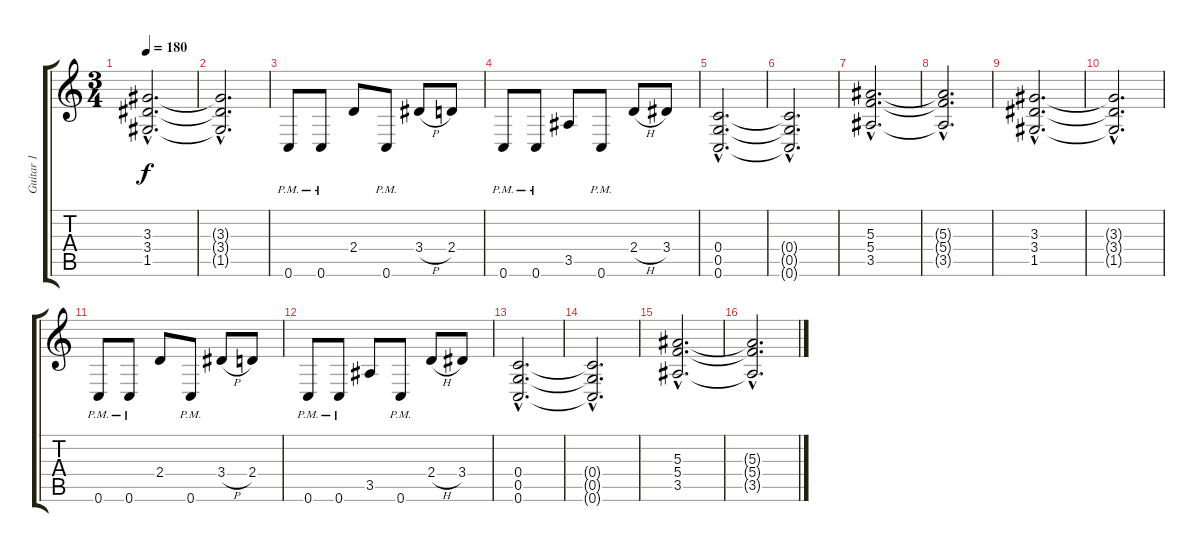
\track ("Guitar 1" "Guitar 1") {instrument distortionguitar}
\staff {score tabs}
\tuning (D4 A3 F3 C3 G2 C2) {hide}
\ts (3 4)
\tempo 180
\clef g2
\ks c
(3.3{hac} 3.4{hac} 1.5{hac}).2{d dy f} |
(3.3{hac t} 3.4{hac t} 1.5{hac t}).2{d} |
0.6{pm}.8 0.6{pm}.8 2.4.8 0.6{pm}.8 3.4{h}.8 2.4.8 |
0.6{pm}.8 0.6{pm}.8 3.5.8 0.6{pm}.8 2.4{h}.8 3.4.8 |
(0.4{hac} 0.5{hac} 0.6{hac}).2{d} |
(0.4{hac t} 0.5{hac t} 0.6{hac t}).2{d} |
(5.3{hac} 5.4{hac} 3.5{hac}).2{d} |
(5.3{hac t} 5.4{hac t} 3.5{hac t}).2{d} |
(3.3{hac} 3.4{hac} 1.5{hac}).2{d} |
(3.3{hac t} 3.4{hac t} 1.5{hac t}).2{d} |
0.6{pm}.8 0.6{pm}.8 2.4.8 0.6{pm}.8 3.4{h}.8 2.4.8 |
0.6{pm}.8 0.6{pm}.8 3.5.8 0.6{pm}.8 2.4{h}.8 3.4.8 |
(0.4{hac} 0.5{hac} 0.6{hac}).2{d} |
(0.4{hac t} 0.5{hac t} 0.6{hac t}).2{d} |
(5.3{hac} 5.4{hac} 3.5{hac}).2{d} |
(5.3{hac t} 5.4{hac t} 3.5{hac t}).2{d}
